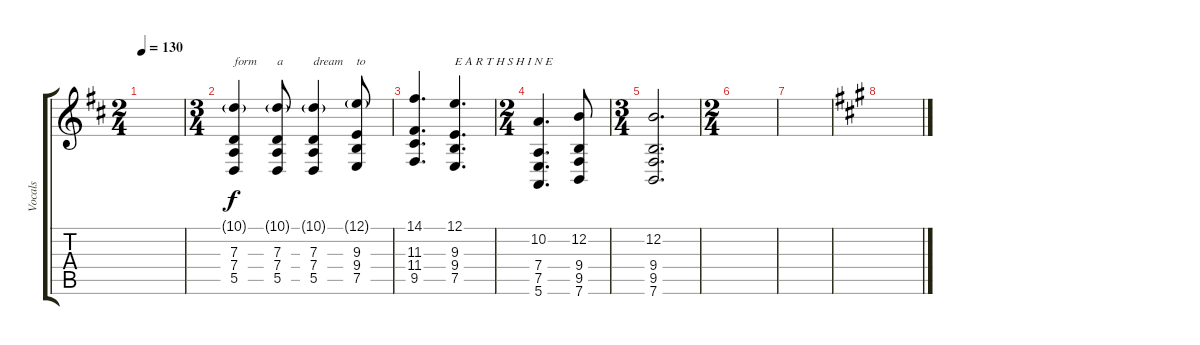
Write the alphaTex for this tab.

\track ("Vocals" "Vocals") {instrument lead6voice bank 34}
\staff {score tabs}
\tuning (E4 B3 G3 D3 A2 E2) {hide}
\ts (2 4)
\tempo 130
\clef g2
\ks d
|
\ts (3 4)
(10.1{g} 7.3 7.4 5.5).4{txt "form"} (10.1{g} 7.3 7.4 5.5).8{txt "a"} (10.1{g} 7.3 7.4 5.5).4{txt "dream"} (12.1{g} 9.3 9.4 7.5).8{txt "to"} |
(14.1 11.3 11.4 9.5).4{d dy f} (12.1 9.3 9.4 7.5).4{d txt "E A R T H S H I N E"} |
\ts (2 4)
(10.2 7.4 7.5 5.6).4{d} (12.2 9.4 9.5 7.6).8 |
\ts (3 4)
(12.2 9.4 9.5 7.6).2{d} |
\ts (2 4)
|
|
\ks a
